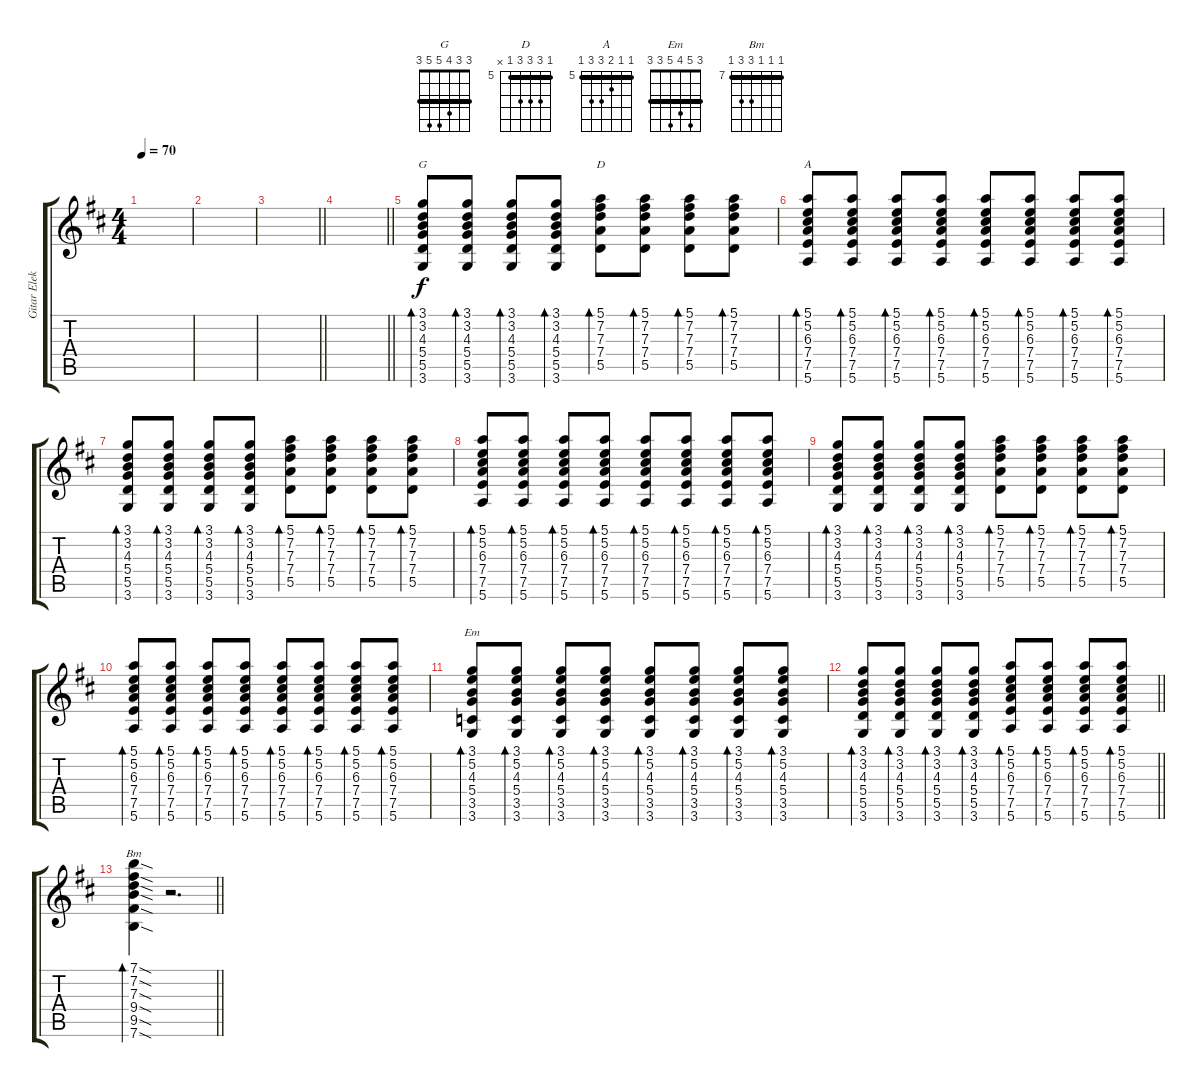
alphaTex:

\track ("Gitar Elektrik" "Gitar Elek") {instrument overdrivenguitar}
\staff {score tabs}
\tuning (E4 B3 G3 D3 A2 E2) {hide}
\chord ("G" 3 3 4 5 5 3) {barre 3}
\chord ("D" 5 7 7 7 5 x) {firstfret 5 barre 5}
\chord ("A" 5 5 6 7 7 5) {firstfret 5 barre 5}
\chord ("Em" 3 5 4 5 3 3) {barre 3}
\chord ("Bm" 7 7 7 9 9 7) {firstfret 7 barre 7}
\ts (4 4)
\tempo 70
\clef g2
\ks d
|
|
\barLineRight lightlight
|
\barLineRight lightlight
|
(3.1 3.2 4.3 5.4 5.5 3.6).8{bd 60 ch "G" volume 10 instrument overdrivenguitar} (3.1 3.2 4.3 5.4 5.5 3.6).8{bd 60} (3.1 3.2 4.3 5.4 5.5 3.6).8{bd 60} (3.1 3.2 4.3 5.4 5.5 3.6).8{bd 60} (5.1 7.2 7.3 7.4 5.5).8{bd 60 ch "D"} (5.1 7.2 7.3 7.4 5.5).8{bd 60} (5.1 7.2 7.3 7.4 5.5).8{bd 60} (5.1 7.2 7.3 7.4 5.5).8{bd 60} |
(5.1 5.2 6.3 7.4 7.5 5.6).8{bd 60 ch "A"} (5.1 5.2 6.3 7.4 7.5 5.6).8{bd 60} (5.1 5.2 6.3 7.4 7.5 5.6).8{bd 60} (5.1 5.2 6.3 7.4 7.5 5.6).8{bd 60} (5.1 5.2 6.3 7.4 7.5 5.6).8{bd 60} (5.1 5.2 6.3 7.4 7.5 5.6).8{bd 60} (5.1 5.2 6.3 7.4 7.5 5.6).8{bd 60} (5.1 5.2 6.3 7.4 7.5 5.6).8{bd 60} |
(3.1 3.2 4.3 5.4 5.5 3.6).8{bd 60 volume 10 instrument overdrivenguitar} (3.1 3.2 4.3 5.4 5.5 3.6).8{bd 60} (3.1 3.2 4.3 5.4 5.5 3.6).8{bd 60} (3.1 3.2 4.3 5.4 5.5 3.6).8{bd 60} (5.1 7.2 7.3 7.4 5.5).8{bd 60} (5.1 7.2 7.3 7.4 5.5).8{bd 60} (5.1 7.2 7.3 7.4 5.5).8{bd 60} (5.1 7.2 7.3 7.4 5.5).8{bd 60} |
(5.1 5.2 6.3 7.4 7.5 5.6).8{bd 60} (5.1 5.2 6.3 7.4 7.5 5.6).8{bd 60} (5.1 5.2 6.3 7.4 7.5 5.6).8{bd 60} (5.1 5.2 6.3 7.4 7.5 5.6).8{bd 60} (5.1 5.2 6.3 7.4 7.5 5.6).8{bd 60} (5.1 5.2 6.3 7.4 7.5 5.6).8{bd 60} (5.1 5.2 6.3 7.4 7.5 5.6).8{bd 60} (5.1 5.2 6.3 7.4 7.5 5.6).8{bd 60} |
(3.1 3.2 4.3 5.4 5.5 3.6).8{bd 60 volume 10 instrument overdrivenguitar} (3.1 3.2 4.3 5.4 5.5 3.6).8{bd 60} (3.1 3.2 4.3 5.4 5.5 3.6).8{bd 60} (3.1 3.2 4.3 5.4 5.5 3.6).8{bd 60} (5.1 7.2 7.3 7.4 5.5).8{bd 60} (5.1 7.2 7.3 7.4 5.5).8{bd 60} (5.1 7.2 7.3 7.4 5.5).8{bd 60} (5.1 7.2 7.3 7.4 5.5).8{bd 60} |
(5.1 5.2 6.3 7.4 7.5 5.6).8{bd 60} (5.1 5.2 6.3 7.4 7.5 5.6).8{bd 60} (5.1 5.2 6.3 7.4 7.5 5.6).8{bd 60} (5.1 5.2 6.3 7.4 7.5 5.6).8{bd 60} (5.1 5.2 6.3 7.4 7.5 5.6).8{bd 60} (5.1 5.2 6.3 7.4 7.5 5.6).8{bd 60} (5.1 5.2 6.3 7.4 7.5 5.6).8{bd 60} (5.1 5.2 6.3 7.4 7.5 5.6).8{bd 60} |
(3.1 5.2 4.3 5.4 3.5 3.6).8{bd 60 ch "Em"} (3.1 5.2 4.3 5.4 3.5 3.6).8{bd 60} (3.1 5.2 4.3 5.4 3.5 3.6).8{bd 60} (3.1 5.2 4.3 5.4 3.5 3.6).8{bd 60} (3.1 5.2 4.3 5.4 3.5 3.6).8{bd 60} (3.1 5.2 4.3 5.4 3.5 3.6).8{bd 60} (3.1 5.2 4.3 5.4 3.5 3.6).8{bd 60} (3.1 5.2 4.3 5.4 3.5 3.6).8{bd 60} |
\barLineRight lightlight
(3.1 3.2 4.3 5.4 5.5 3.6).8{bd 60} (3.1 3.2 4.3 5.4 5.5 3.6).8{bd 60} (3.1 3.2 4.3 5.4 5.5 3.6).8{bd 60} (3.1 3.2 4.3 5.4 5.5 3.6).8{bd 60} (5.1 5.2 6.3 7.4 7.5 5.6).8{bd 60} (5.1 5.2 6.3 7.4 7.5 5.6).8{bd 60} (5.1 5.2 6.3 7.4 7.5 5.6).8{bd 60} (5.1 5.2 6.3 7.4 7.5 5.6).8{bd 60} |
\barLineRight lightlight
(7.1{sod} 7.2{sod} 7.3{sod} 9.4{sod} 9.5{sod} 7.6{sod}).4{bd 60 ch "Bm"} r.2{d}
